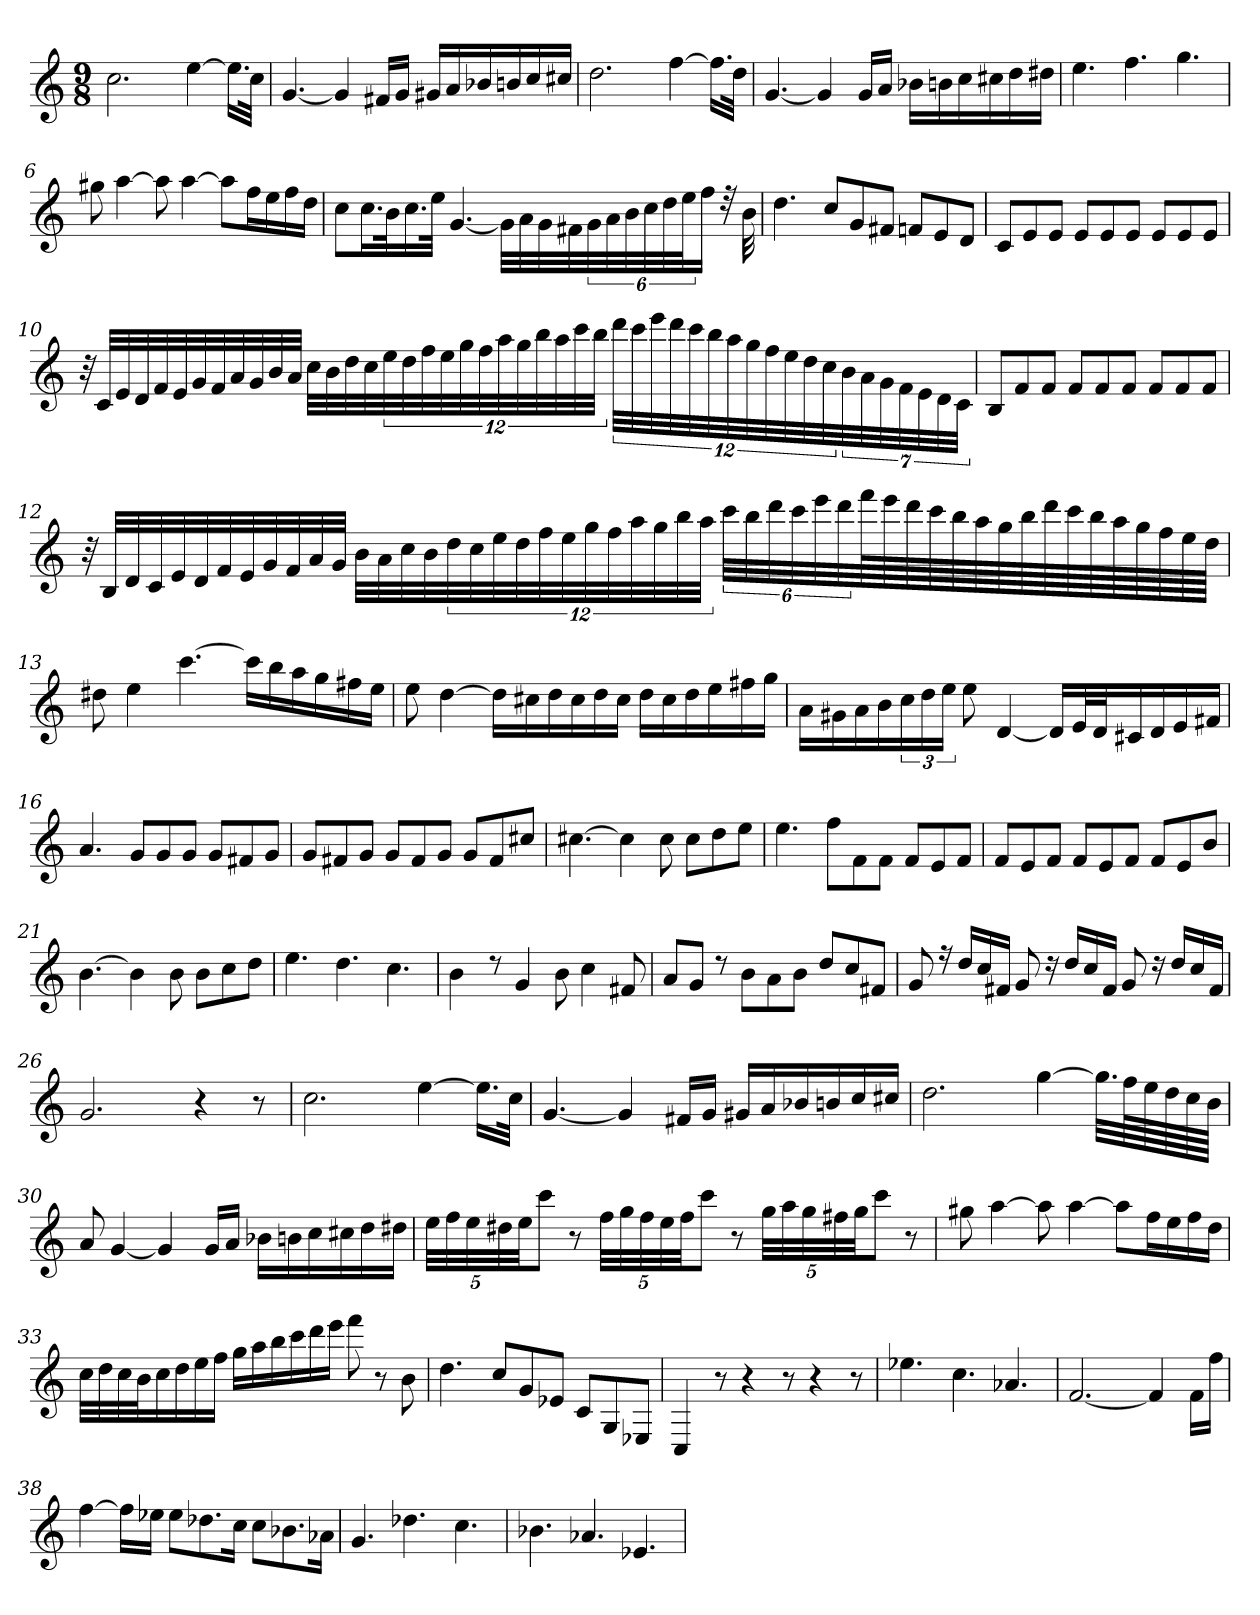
**kern
*part1
*staff1
*clefG2
*k[]
*C:
*M9/8
*MM63
=1
2.cc
[4ee
16.ee\LL]
32cc\JJk
=2
[4.g
4g]
16f#X/LL
16g/JJ
16g#X/LL
16a/
16b-X/
16bn/
16cc/
16cc#X/JJ
=3
2.dd
[4ff
16.ff\LL]
32dd\JJk
=4
[4.g
4g]
16g/LL
16a/JJ
16b-X\LL
16bn\
16cc\
16cc#X\
16dd\
16dd#X\JJ
=5
4.ee
4.ff
4.gg
=6
8gg#X
[4aa
8aa]
[4aa
8aa\L]
16ff\L
16ee\
16ff\
16dd\JJ
=7
8cc\L
16.cc\L
32b\K
16.cc\
32ee\JJk
[4.g
32g\LLL]
32a\
32g\
32f#X\
48g\
48a\
48b\
48cc\
48dd\
48ee\J
16ff\JJ
32rdd
32b
=8
4.dd
8cc/L
8g/
8f#X/J
8fn/L
8e/
8d/J
=9
8c/L
8e/
8e/J
8e/L
8e/
8e/J
8e/L
8e/
8e/J
=10
32r
32c/LLL
32e/
32d/
32f/
32e/
32g/
32f/
32a/
32g/
32b/
32a/JJJ
32cc\LLL
32b\
32dd\
32cc\
48ee\
48dd\
48ff\
48ee\
48gg\
48ff\
48aa\
48gg\
48bb\
48aa\
48ccc\
48bb\JJJ
48ddd\LLL
48ccc\
48eee\
48ddd\
48ccc\
48bb\
48aa\
48gg\
48ff\
48ee\
48dd\
48cc\
56b\
56a\
56g\
56f\
56e\
56d\
56c\JJJ
=11
8B/L
8f/
8f/J
8f/L
8f/
8f/J
8f/L
8f/
8f/J
=12
32r
32B/LLL
32d/
32c/
32e/
32d/
32f/
32e/
32g/
32f/
32a/
32g/JJJ
32b\LLL
32a\
32cc\
32b\
48dd\
48cc\
48ee\
48dd\
48ff\
48ee\
48gg\
48ff\
48aa\
48gg\
48bb\
48aa\JJJ
48ccc\LLL
48bb\
48ddd\
48ccc\
48eee\
48ddd\
64fff\L
64eee\
64ddd\
64ccc\
64bb\
64aa\
64gg\
64bb\
64ddd\
64ccc\
64bb\
64aa\
64gg\
64ff\
64ee\
64dd\JJJJ
=13
8dd#X
4ee
[4.ccc
16ccc\LL]
16bb\
16aa\
16gg\
16ff#X\
16ee\JJ
=14
8ee
[4dd
16dd\LL]
16cc#X\
16dd\
16cc#\
16dd\
16cc#\JJ
16dd\LL
16cc#\
16dd\
16ee\
16ff#X\
16gg\JJ
=15
16a\LL
16g#X\
16a\
16b\
24cc\
24dd\
24ee\JJ
8ee
[4d
16d/LL]
32e/L
32d/J
16c#X/
16d/
16e/
16f#X/JJ
=16
4.a
8g/L
8g/
8g/J
8g/L
8f#X/
8g/J
=17
8g/L
8f#X/
8g/J
8g/L
8f#/
8g/J
8g/L
8f#/
8cc#X/J
=18
[4.cc#X
4cc#]
8cc#
8cc#\L
8dd\
8ee\J
=19
4.ee
8ff\L
8f\
8f\J
8f/L
8e/
8f/J
=20
8f/L
8e/
8f/J
8f/L
8e/
8f/J
8f/L
8e/
8b/J
=21
[4.b
4b]
8b
8b\L
8cc\
8dd\J
=22
4.ee
4.dd
4.cc
=23
4b
8rdd
4g
8b
4cc
8f#X
=24
8a/L
8g/J
8rdd
8b\L
8a\
8b\J
8dd/L
8cc/
8f#X/J
=25
8g
16rff
16dd/LL
16cc/
16f#X/JJ
8g
16rdd
16dd/LL
16cc/
16f#/JJ
8g
16rdd
16dd/LL
16cc/
16f#/JJ
=26
2.g
4r
8r
=27
2.cc
[4ee
16.ee\LL]
32cc\JJk
=28
[4.g
4g]
16f#X/LL
16g/JJ
16g#X/LL
16a/
16b-X/
16bn/
16cc/
16cc#X/JJ
=29
2.dd
[4gg
32.gg\LLL]
64ff\L
64ee\
64dd\
64cc\
64b\JJJJ
=30
8a
[4g
4g]
16g/LL
16a/JJ
16b-X\LL
16bn\
16cc\
16cc#X\
16dd\
16dd#X\JJ
=31
40ee\LLL
40ff\
40ee\
40dd#X\
40ee\JJ
8ccc\J
8r
40ff\LLL
40gg\
40ff\
40ee\
40ff\JJ
8ccc\J
8r
40gg\LLL
40aa\
40gg\
40ff#X\
40gg\JJ
8ccc\J
8r
=32
8gg#X
[4aa
8aa]
[4aa
8aa\L]
16ff\L
16ee\
16ff\
16dd\JJ
=33
32cc\LLL
32dd\
32cc\
32b\J
16cc\
16dd\
16ee\
16ff\JJ
16gg\LL
16aa\
16bb\
16ccc\
16ddd\
16eee\JJ
8fff
8r
8b
=34
4.dd
8cc/L
8g/
8e-X/J
8c/L
8G/
8E-X/J
=35
4C
8r
4r
8r
4r
8r
=36
4.ee-X
4.cc
4.a-X
=37
[2.f
4f]
16f\LL
16ff\JJ
=38
[4ff
16ff\LL]
16ee-X\JJ
8ee-\L
8.dd-X\
16cc\Jk
8cc\L
8.b-X\
16a-X\Jk
=39
4.g
4.dd-X
4.cc
=40
4.b-X
4.a-X
4.e-X
=
*-
